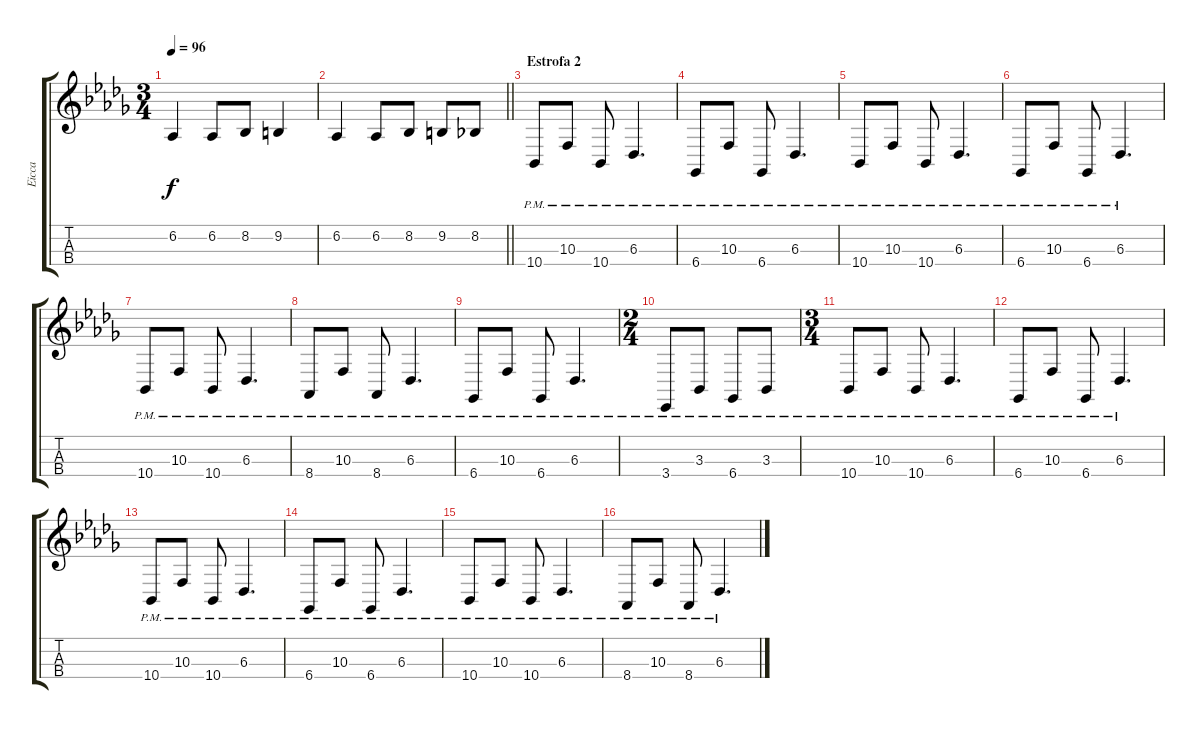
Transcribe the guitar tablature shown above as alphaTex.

\track ("Eicca" "Eicca") {instrument cello}
\staff {score tabs}
\tuning (A3 D3 G2 C2) {hide}
\ts (3 4)
\tempo 96
\clef g2
\ks bbminor
6.2.4{dy f} 6.2.8 8.2.8 9.2.4 |
\barLineRight lightlight
6.2.4 6.2.8 8.2.8 9.2.8 8.2.8 |
\section ("" "Estrofa 2")
10.4{pm}.8{volume 13 instrument pizzicatostrings} 10.3{pm}.8 10.4{pm}.8 6.3{pm}.4{d} |
6.4{pm}.8 10.3{pm}.8 6.4{pm}.8 6.3{pm}.4{d} |
10.4{pm}.8 10.3{pm}.8 10.4{pm}.8 6.3{pm}.4{d} |
6.4{pm}.8 10.3{pm}.8 6.4{pm}.8 6.3{pm}.4{d} |
10.4{pm}.8 10.3{pm}.8 10.4{pm}.8 6.3{pm}.4{d} |
8.4{pm}.8 10.3{pm}.8 8.4{pm}.8 6.3{pm}.4{d} |
6.4{pm}.8 10.3{pm}.8 6.4{pm}.8 6.3{pm}.4{d} |
\ts (2 4)
3.4{pm}.8 3.3{pm}.8 6.4{pm}.8 3.3{pm}.8 |
\ts (3 4)
10.4{pm}.8 10.3{pm}.8 10.4{pm}.8 6.3{pm}.4{d} |
6.4{pm}.8 10.3{pm}.8 6.4{pm}.8 6.3{pm}.4{d} |
10.4{pm}.8 10.3{pm}.8 10.4{pm}.8 6.3{pm}.4{d} |
6.4{pm}.8 10.3{pm}.8 6.4{pm}.8 6.3{pm}.4{d} |
10.4{pm}.8 10.3{pm}.8 10.4{pm}.8 6.3{pm}.4{d} |
8.4{pm}.8 10.3{pm}.8 8.4{pm}.8 6.3{pm}.4{d}
